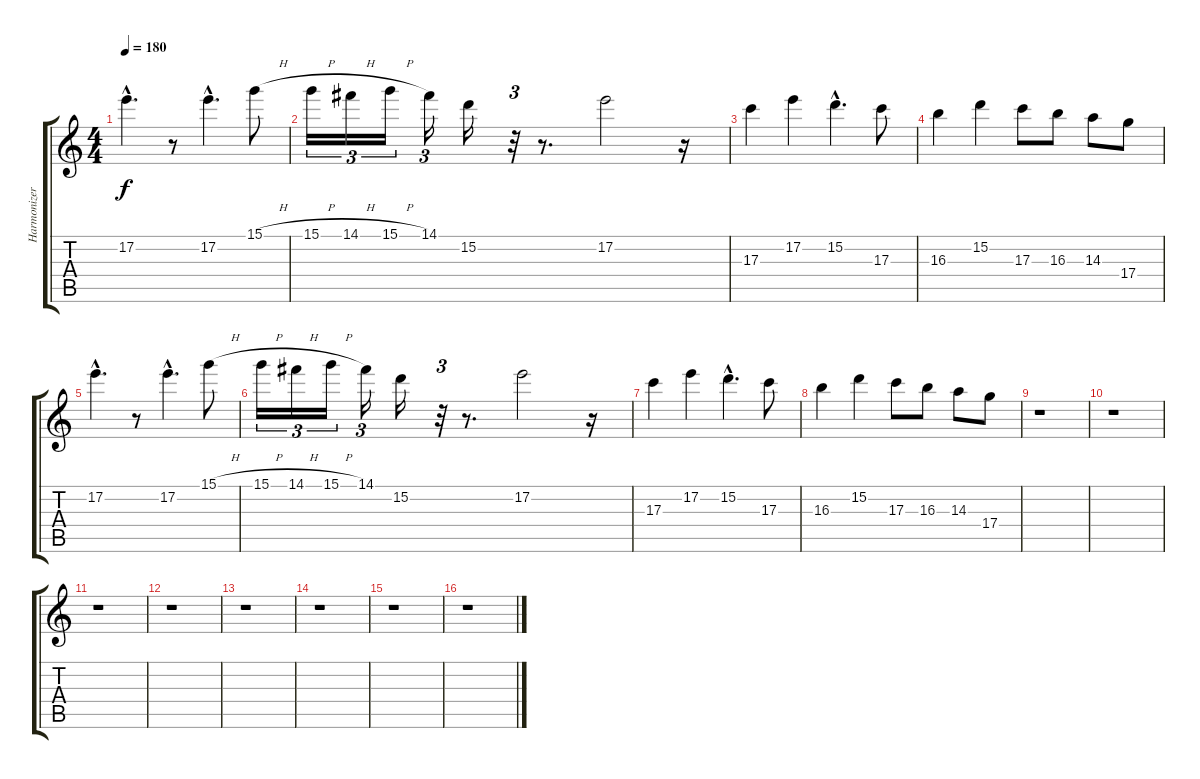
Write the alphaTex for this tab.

\track ("Harmonizer for Lead Guitar" "Harmonizer") {instrument distortionguitar}
\staff {score tabs}
\tuning (E4 B3 G3 D3 A2 E2) {hide}
\ts (4 4)
\tempo 180
\clef g2
\ks c
17.2{hac}.4{d dy f} r.8 17.2{hac}.4{d} 15.1{h}.8 |
15.1{h}.16{tu (3 2)} 14.1{h}.16{tu (3 2)} 15.1{h}.16{tu (3 2)} 14.1.16{tu (3 2)} 15.2.16 r.32{tu (3 2)} r.8{d} 17.2.2 r.16 |
17.3.4 17.2.4 15.2{hac}.4{d} 17.3.8 |
16.3.4 15.2.4 17.3.8 16.3.8 14.3.8 17.4.8 |
17.2{hac}.4{d} r.8 17.2{hac}.4{d} 15.1{h}.8 |
15.1{h}.16{tu (3 2)} 14.1{h}.16{tu (3 2)} 15.1{h}.16{tu (3 2)} 14.1.16{tu (3 2)} 15.2.16 r.32{tu (3 2)} r.8{d} 17.2.2 r.16 |
17.3.4 17.2.4 15.2{hac}.4{d} 17.3.8 |
16.3.4 15.2.4 17.3.8 16.3.8 14.3.8 17.4.8 |
r.1 |
r.1 |
r.1 |
r.1 |
r.1 |
r.1 |
r.1 |
r.1
